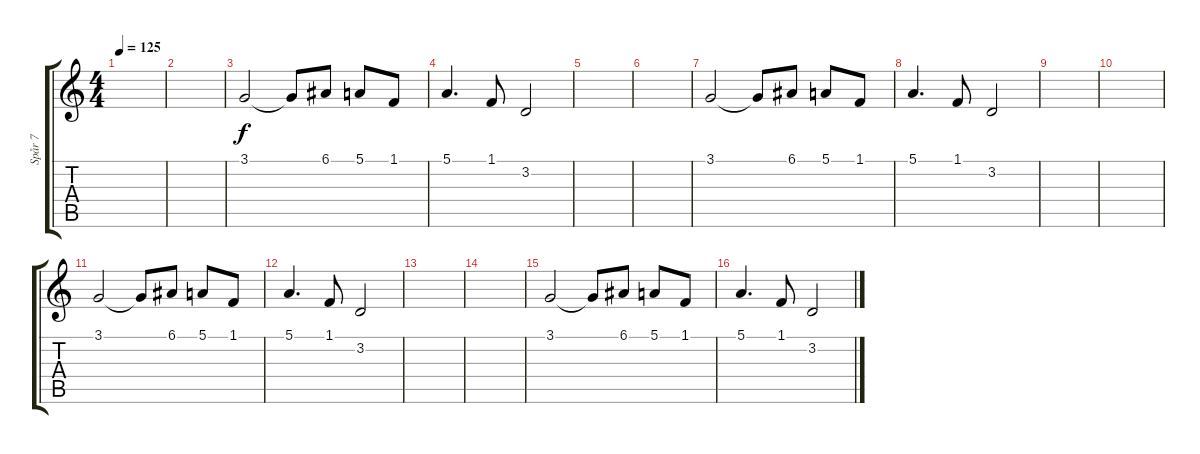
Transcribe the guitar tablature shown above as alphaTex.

\track ("Spår 7" "Spår 7") {instrument fx8scifi}
\staff {score tabs}
\tuning (E4 B3 G3 D3 A2 E2) {hide}
\ts (4 4)
\tempo 125
\clef g2
\ks c
|
|
3.1.2 3.1{t}.8 6.1.8 5.1.8 1.1.8 |
5.1.4{d} 1.1.8 3.2.2 |
|
|
3.1.2 3.1{t}.8 6.1.8 5.1.8 1.1.8 |
5.1.4{d} 1.1.8 3.2.2 |
|
|
3.1.2 3.1{t}.8 6.1.8 5.1.8 1.1.8 |
5.1.4{d} 1.1.8 3.2.2 |
|
|
3.1.2 3.1{t}.8 6.1.8 5.1.8 1.1.8 |
5.1.4{d} 1.1.8 3.2.2
